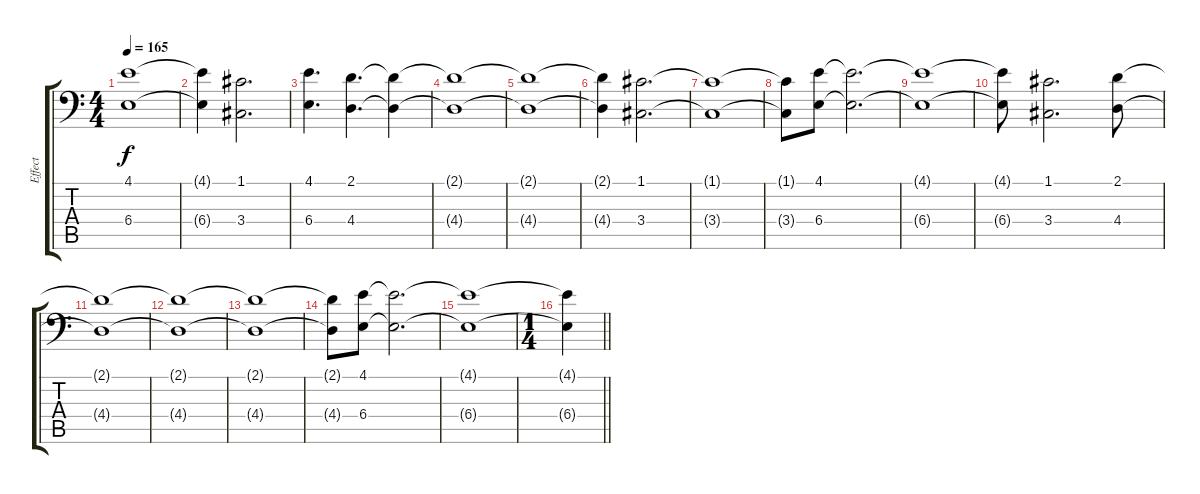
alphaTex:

\track ("Effect" "Effect") {instrument stringensemble2}
\staff {score tabs}
\tuning (C4 G3 Eb3 Bb2 F2 Bb1) {hide}
\ts (4 4)
\tempo 165
\clef f4
\ks c
(4.1{t} 6.4{t}).1{dy f} |
(4.1{t} 6.4{t}).4 (1.1 3.4).2{d} |
(4.1 6.4).4{d} (2.1 4.4).4{d} (2.1{t} 4.4{t}).4 |
(2.1{t} 4.4{t}).1 |
(2.1{t} 4.4{t}).1 |
(2.1{t} 4.4{t}).4 (1.1 3.4).2{d} |
(1.1{t} 3.4{t}).1 |
(1.1{t} 3.4{t}).8 (4.1 6.4).8 (4.1{t} 6.4{t}).2{d} |
(4.1{t} 6.4{t}).1 |
(4.1{t} 6.4{t}).8 (1.1 3.4).2{d} (2.1 4.4).8 |
(2.1{t} 4.4{t}).1 |
(2.1{t} 4.4{t}).1 |
(2.1{t} 4.4{t}).1 |
(2.1{t} 4.4{t}).8 (4.1 6.4).8 (4.1{t} 6.4{t}).2{d} |
(4.1{t} 6.4{t}).1 |
\ts (1 4)
\barLineRight lightlight
(4.1{t} 6.4{t}).4
